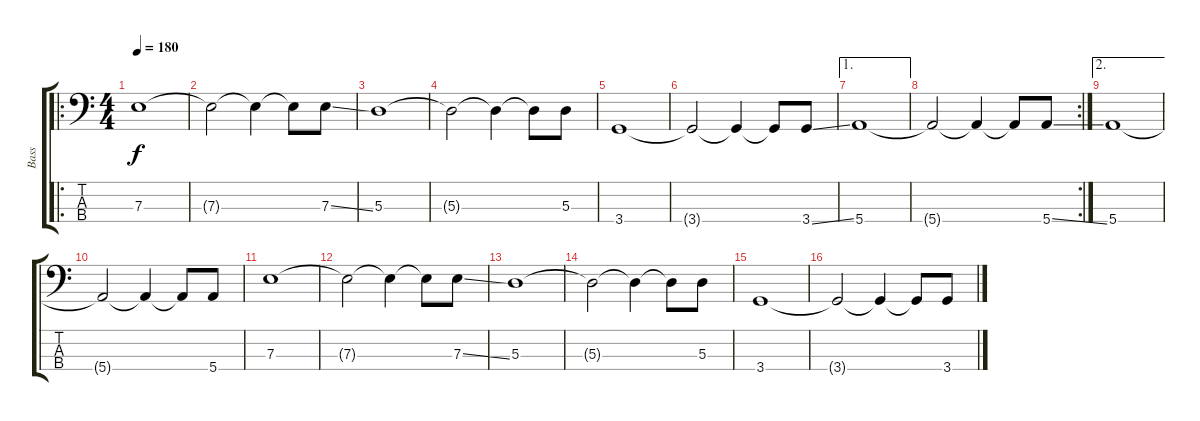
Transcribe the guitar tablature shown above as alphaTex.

\track ("Bass" "Bass") {instrument electricbassfinger}
\staff {score tabs}
\tuning (G2 D2 A1 E1) {hide}
\ro
\ts (4 4)
\tempo 180
\clef f4
\ks c
7.3.1{dy f} |
7.3{t}.2 7.3{t}.4 7.3{t}.8 7.3{ss}.8 |
5.3.1 |
5.3{t}.2 5.3{t}.4 5.3{t}.8 5.3.8 |
3.4.1 |
3.4{t}.2 3.4{t}.4 3.4{t}.8 3.4{ss}.8 |
\ae 1
5.4.1 |
\rc 2
5.4{t}.2 5.4{t}.4 5.4{t}.8 5.4{ss}.8 |
\ae 2
5.4.1 |
5.4{t}.2 5.4{t}.4 5.4{t}.8 5.4.8 |
7.3.1 |
7.3{t}.2 7.3{t}.4 7.3{t}.8 7.3{ss}.8 |
5.3.1 |
5.3{t}.2 5.3{t}.4 5.3{t}.8 5.3.8 |
3.4.1 |
3.4{t}.2 3.4{t}.4 3.4{t}.8 3.4{ss}.8
